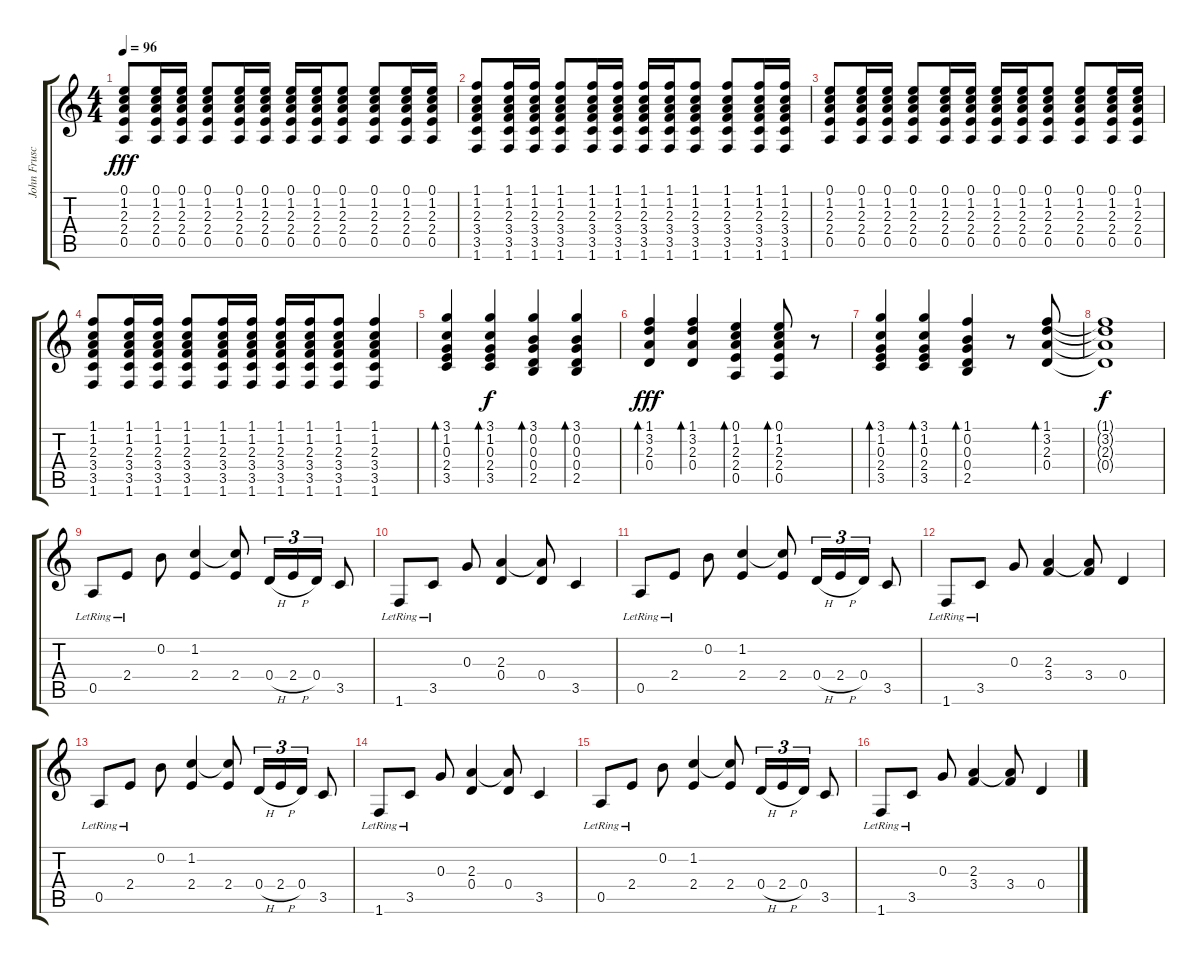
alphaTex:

\track ("John Frusciante (Main)" "John Frusc") {instrument acousticguitarsteel}
\staff {score tabs}
\tuning (E4 B3 G3 D3 A2 E2) {hide}
\ts (4 4)
\tempo 96
\clef g2
\ks c
(0.1 1.2 2.3 2.4 0.5).8{dy fff} (0.1 1.2 2.3 2.4 0.5).16 (0.1 1.2 2.3 2.4 0.5).16 (0.1 1.2 2.3 2.4 0.5).8 (0.1 1.2 2.3 2.4 0.5).16 (0.1 1.2 2.3 2.4 0.5).16 (0.1 1.2 2.3 2.4 0.5).16 (0.1 1.2 2.3 2.4 0.5).16 (0.1 1.2 2.3 2.4 0.5).8 (0.1 1.2 2.3 2.4 0.5).8 (0.1 1.2 2.3 2.4 0.5).16 (0.1 1.2 2.3 2.4 0.5).16 |
(1.1 1.2 2.3 3.4 3.5 1.6).8 (1.1 1.2 2.3 3.4 3.5 1.6).16 (1.1 1.2 2.3 3.4 3.5 1.6).16 (1.1 1.2 2.3 3.4 3.5 1.6).8 (1.1 1.2 2.3 3.4 3.5 1.6).16 (1.1 1.2 2.3 3.4 3.5 1.6).16 (1.1 1.2 2.3 3.4 3.5 1.6).16 (1.1 1.2 2.3 3.4 3.5 1.6).16 (1.1 1.2 2.3 3.4 3.5 1.6).8 (1.1 1.2 2.3 3.4 3.5 1.6).8 (1.1 1.2 2.3 3.4 3.5 1.6).16 (1.1 1.2 2.3 3.4 3.5 1.6).16 |
(0.1 1.2 2.3 2.4 0.5).8 (0.1 1.2 2.3 2.4 0.5).16 (0.1 1.2 2.3 2.4 0.5).16 (0.1 1.2 2.3 2.4 0.5).8 (0.1 1.2 2.3 2.4 0.5).16 (0.1 1.2 2.3 2.4 0.5).16 (0.1 1.2 2.3 2.4 0.5).16 (0.1 1.2 2.3 2.4 0.5).16 (0.1 1.2 2.3 2.4 0.5).8 (0.1 1.2 2.3 2.4 0.5).8 (0.1 1.2 2.3 2.4 0.5).16 (0.1 1.2 2.3 2.4 0.5).16 |
(1.1 1.2 2.3 3.4 3.5 1.6).8 (1.1 1.2 2.3 3.4 3.5 1.6).16 (1.1 1.2 2.3 3.4 3.5 1.6).16 (1.1 1.2 2.3 3.4 3.5 1.6).8 (1.1 1.2 2.3 3.4 3.5 1.6).16 (1.1 1.2 2.3 3.4 3.5 1.6).16 (1.1 1.2 2.3 3.4 3.5 1.6).16 (1.1 1.2 2.3 3.4 3.5 1.6).16 (1.1 1.2 2.3 3.4 3.5 1.6).8 (1.1 1.2 2.3 3.4 3.5 1.6).4 |
(3.1 1.2 0.3 2.4 3.5).4{bd 30} (3.1 1.2 0.3 2.4 3.5).4{bd 30 dy f} (3.1 0.2 0.3 0.4 2.5).4{bd 60} (3.1 0.2 0.3 0.4 2.5).4{bd 60} |
(1.1 3.2 2.3 0.4).4{bd 60 dy fff} (1.1 3.2 2.3 0.4).4{bd 60} (0.1 1.2 2.3 2.4 0.5).4{bd 60} (0.1 1.2 2.3 2.4 0.5).8{bd 60} r.8 |
(3.1 1.2 0.3 2.4 3.5).4{bd 60} (3.1 1.2 0.3 2.4 3.5).4{bd 60} (1.1 0.2 0.3 0.4 2.5).4{bd 60} r.8 (1.1 3.2 2.3 0.4).8{bd 120} |
(1.1{t} 3.2{t} 2.3{t} 0.4{t}).1{dy f} |
0.5{lr}.8 2.4{lr}.8 0.2.8 (1.2 2.4).4 (1.2{t} 2.4).8 0.4{h}.16{tu (3 2)} 2.4{h}.16{tu (3 2)} 0.4.16{tu (3 2)} 3.5.8 |
1.6{lr}.8 3.5{lr}.8 0.3.8 (2.3 0.4).4 (2.3{t} 0.4).8 3.5.4 |
0.5{lr}.8 2.4{lr}.8 0.2.8 (1.2 2.4).4 (1.2{t} 2.4).8 0.4{h}.16{tu (3 2)} 2.4{h}.16{tu (3 2)} 0.4.16{tu (3 2)} 3.5.8 |
1.6{lr}.8 3.5{lr}.8 0.3.8 (2.3 3.4).4 (2.3{t} 3.4).8 0.4.4 |
0.5{lr}.8 2.4{lr}.8 0.2.8 (1.2 2.4).4 (1.2{t} 2.4).8 0.4{h}.16{tu (3 2)} 2.4{h}.16{tu (3 2)} 0.4.16{tu (3 2)} 3.5.8 |
1.6{lr}.8 3.5{lr}.8 0.3.8 (2.3 0.4).4 (2.3{t} 0.4).8 3.5.4 |
0.5{lr}.8 2.4{lr}.8 0.2.8 (1.2 2.4).4 (1.2{t} 2.4).8 0.4{h}.16{tu (3 2)} 2.4{h}.16{tu (3 2)} 0.4.16{tu (3 2)} 3.5.8 |
1.6{lr}.8 3.5{lr}.8 0.3.8 (2.3 3.4).4 (2.3{t} 3.4).8 0.4.4
